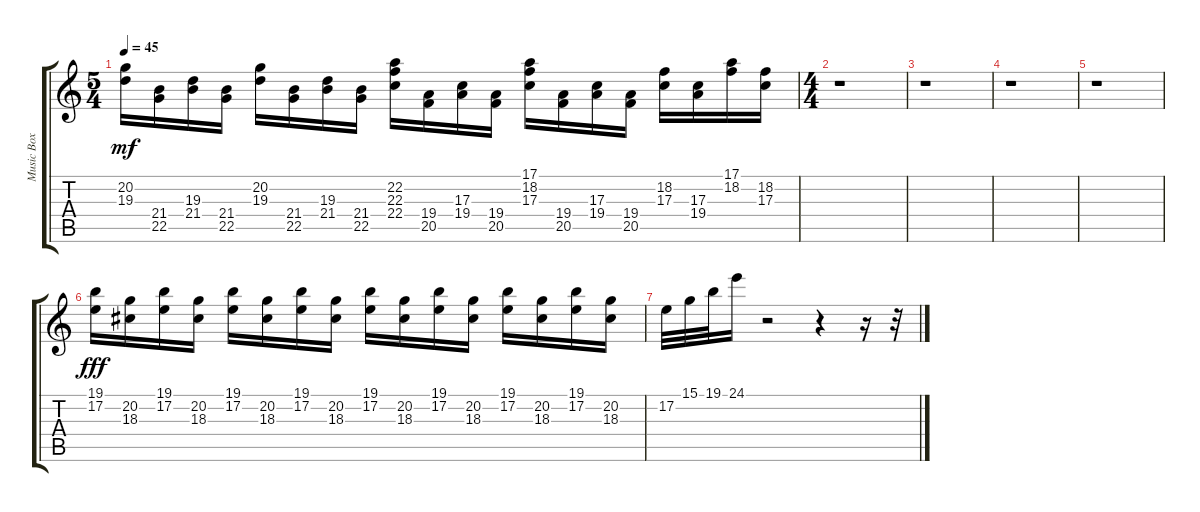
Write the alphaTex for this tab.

\track ("Music Box" "Music Box") {instrument musicbox}
\staff {score tabs}
\tuning (E4 B3 G3 D3 A2 E2) {hide}
\ts (5 4)
\tempo 45
\clef g2
\ks c
(20.2 19.3).16{dy mf} (21.4 22.5).16 (19.3 21.4).16 (21.4 22.5).16 (20.2 19.3).16 (21.4 22.5).16 (19.3 21.4).16 (21.4 22.5).16 (22.2 22.3 22.4).16 (19.4 20.5).16 (17.3 19.4).16 (19.4 20.5).16 (17.1 18.2 17.3).16 (19.4 20.5).16 (17.3 19.4).16 (19.4 20.5).16 (18.2 17.3).16 (17.3 19.4).16 (17.1 18.2).16 (18.2 17.3).16 |
\ts (4 4)
r.1 |
r.1 |
r.1 |
r.1 |
(19.1 17.2).16{dy fff} (20.2 18.3).16 (19.1 17.2).16 (20.2 18.3).16 (19.1 17.2).16 (20.2 18.3).16 (19.1 17.2).16 (20.2 18.3).16 (19.1 17.2).16 (20.2 18.3).16 (19.1 17.2).16 (20.2 18.3).16 (19.1 17.2).16 (20.2 18.3).16 (19.1 17.2).16 (20.2 18.3).16 |
17.2.32 15.1.32 19.1.32 24.1.16 r.2 r.4 r.16 r.32
